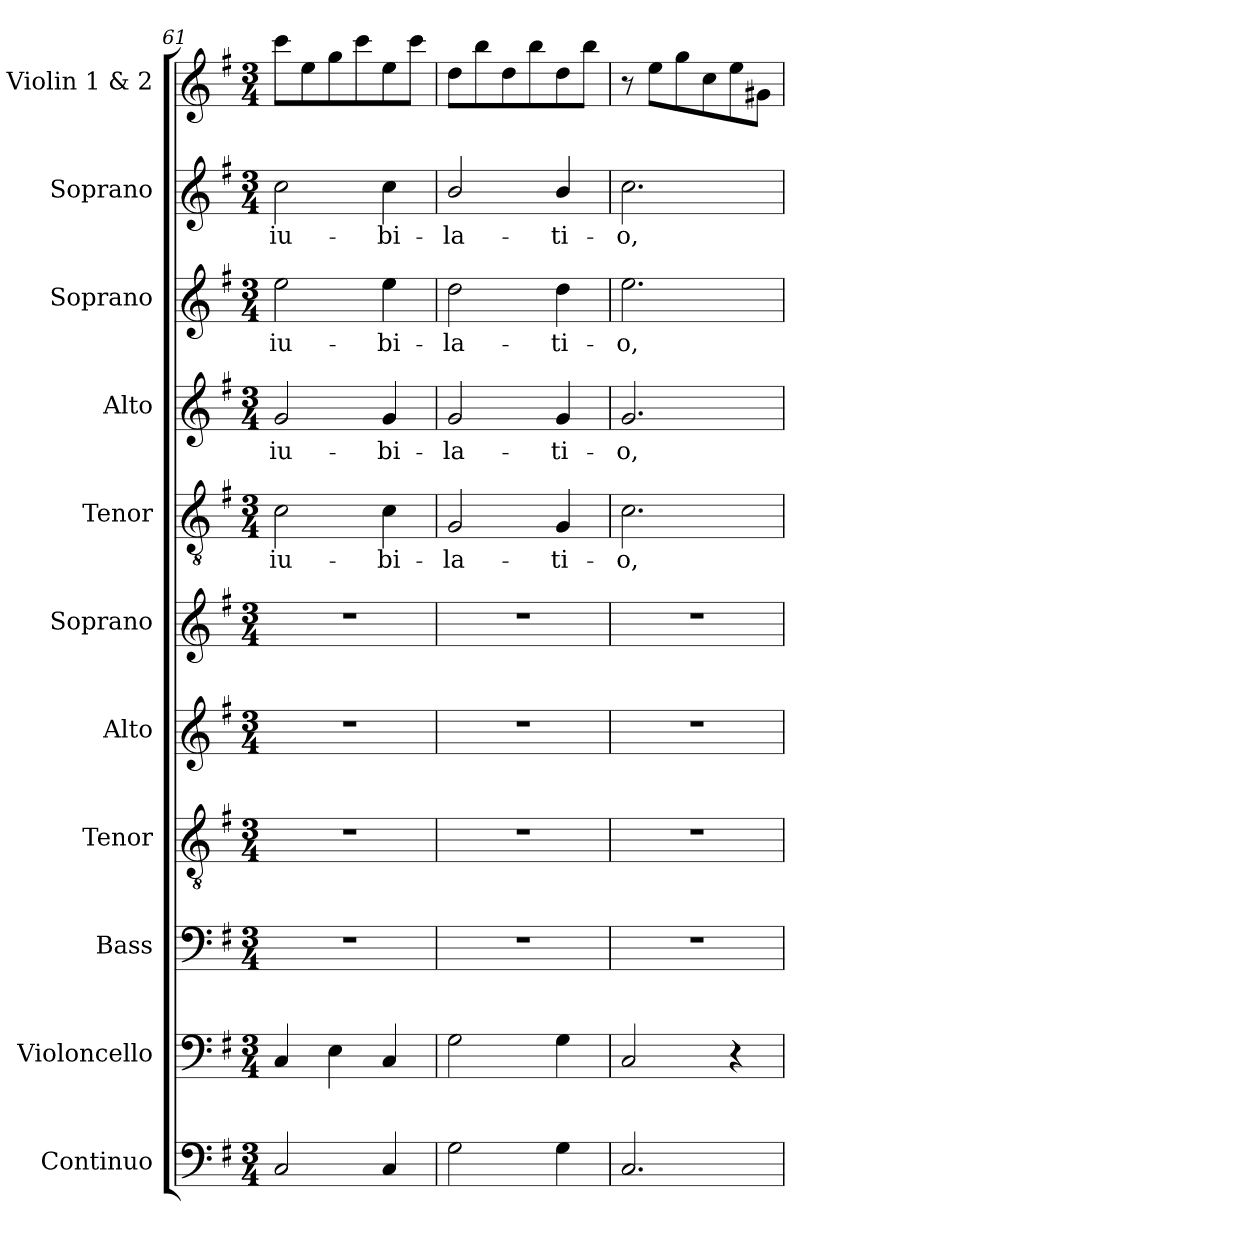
**kern	**kern	**kern	**kern	**kern	**kern	**kern	**text	**kern	**text	**kern	**text	**kern	**text	**kern
*part11	*part10	*part9	*part8	*part7	*part6	*part5	*part5	*part4	*part4	*part3	*part3	*part2	*part2	*part1
*staff11	*staff10	*staff9	*staff8	*staff7	*staff6	*staff5	*staff5	*staff4	*staff4	*staff3	*staff3	*staff2	*staff2	*staff1
*I"Continuo	*I"Violoncello	*I"Bass	*I"Tenor	*I"Alto	*I"Soprano	*I"Tenor	*	*I"Alto	*	*I"Soprano	*	*I"Soprano	*	*I"Violin 1 & 2
*I'Cont.	*I'Vc.	*I'B.	*I'T.	*I'A.	*I'S.	*I'T.	*	*I'A.	*	*I'S.	*	*I'S.	*	*I'Vln. 1/2
*clefF4	*clefF4	*clefF4	*clefGv2	*clefG2	*clefG2	*clefGv2	*	*clefG2	*	*clefG2	*	*clefG2	*	*clefG2
*	*	*	*ITrd7c12	*	*	*ITrd7c12	*	*	*	*	*	*	*	*
*k[f#]	*k[f#]	*k[f#]	*k[f#]	*k[f#]	*k[f#]	*k[f#]	*	*k[f#]	*	*k[f#]	*	*k[f#]	*	*k[f#]
*G:	*G:	*G:	*G:	*G:	*G:	*G:	*	*G:	*	*G:	*	*G:	*	*G:
*M3/4	*M3/4	*M3/4	*M3/4	*M3/4	*M3/4	*M3/4	*	*M3/4	*	*M3/4	*	*M3/4	*	*M3/4
=61	=61	=61	=61	=61	=61	=61	=61	=61	=61	=61	=61	=61	=61	=61
!	!	!LO:N:vis=1	!LO:N:vis=1	!LO:N:vis=1	!LO:N:vis=1	!	!	!	!	!	!	!	!	!
!	!	!	!	!	!	!	!LO:LY:b:color=#000000	!	!	!	!	!	!	!
!	!	!	!	!	!	!	!	!	!LO:LY:b:color=#000000	!	!	!	!	!
!	!	!	!	!	!	!	!	!	!	!	!LO:LY:b:color=#000000	!	!	!
!	!	!	!	!	!	!	!	!	!	!	!	!	!LO:LY:b:color=#000000	!
2Ci/	4Ci/	2.r	2.r	2.r	2.r	2Ci\	iu-	2gi/	iu-	2eei\	iu-	2cci\	iu-	8ccci\L
.	.	.	.	.	.	.	.	.	.	.	.	.	.	8eei\
.	4Ei\	.	.	.	.	.	.	.	.	.	.	.	.	8ggi\
.	.	.	.	.	.	.	.	.	.	.	.	.	.	8ccci\
!	!	!	!	!	!	!	!LO:LY:b:color=#000000	!	!	!	!	!	!	!
!	!	!	!	!	!	!	!	!	!LO:LY:b:color=#000000	!	!	!	!	!
!	!	!	!	!	!	!	!	!	!	!	!LO:LY:b:color=#000000	!	!	!
!	!	!	!	!	!	!	!	!	!	!	!	!	!LO:LY:b:color=#000000	!
4Ci/	4Ci/	.	.	.	.	4Ci\	-bi-	4gi/	-bi-	4eei\	-bi-	4cci\	-bi-	8eei\
.	.	.	.	.	.	.	.	.	.	.	.	.	.	8ccci\J
=62	=62	=62	=62	=62	=62	=62	=62	=62	=62	=62	=62	=62	=62	=62
!	!	!LO:N:vis=1	!LO:N:vis=1	!LO:N:vis=1	!LO:N:vis=1	!	!	!	!	!	!	!	!	!
!	!	!	!	!	!	!	!LO:LY:b:color=#000000	!	!	!	!	!	!	!
!	!	!	!	!	!	!	!	!	!LO:LY:b:color=#000000	!	!	!	!	!
!	!	!	!	!	!	!	!	!	!	!	!LO:LY:b:color=#000000	!	!	!
!	!	!	!	!	!	!	!	!	!	!	!	!	!LO:LY:b:color=#000000	!
2Gi\	2Gi\	2.r	2.r	2.r	2.r	2GGi/	-la-	2gi/	-la-	2ddi\	-la-	2bi/	-la-	8ddi\L
.	.	.	.	.	.	.	.	.	.	.	.	.	.	8bbi\
.	.	.	.	.	.	.	.	.	.	.	.	.	.	8ddi\
.	.	.	.	.	.	.	.	.	.	.	.	.	.	8bbi\
!	!	!	!	!	!	!	!LO:LY:b:color=#000000	!	!	!	!	!	!	!
!	!	!	!	!	!	!	!	!	!LO:LY:b:color=#000000	!	!	!	!	!
!	!	!	!	!	!	!	!	!	!	!	!LO:LY:b:color=#000000	!	!	!
!	!	!	!	!	!	!	!	!	!	!	!	!	!LO:LY:b:color=#000000	!
4Gi\	4Gi\	.	.	.	.	4GGi/	-ti-	4gi/	-ti-	4ddi\	-ti-	4bi/	-ti-	8ddi\
.	.	.	.	.	.	.	.	.	.	.	.	.	.	8bbi\J
!!LO:PB:g=z
=63	=63	=63	=63	=63	=63	=63	=63	=63	=63	=63	=63	=63	=63	=63
!	!	!LO:N:vis=1	!LO:N:vis=1	!LO:N:vis=1	!LO:N:vis=1	!	!	!	!	!	!	!	!	!
!	!	!	!	!	!	!	!LO:LY:b:color=#000000	!	!	!	!	!	!	!
!	!	!	!	!	!	!	!	!	!LO:LY:b:color=#000000	!	!	!	!	!
!	!	!	!	!	!	!	!	!	!	!	!LO:LY:b:color=#000000	!	!	!
!	!	!	!	!	!	!	!	!	!	!	!	!	!LO:LY:b:color=#000000	!
2.Ci/	2Ci/	2.r	2.r	2.r	2.r	2.Ci\	-o,	2.gi/	-o,	2.eei\	-o,	2.cci\	-o,	8r
.	.	.	.	.	.	.	.	.	.	.	.	.	.	8eei\L
.	.	.	.	.	.	.	.	.	.	.	.	.	.	8ggi\
.	.	.	.	.	.	.	.	.	.	.	.	.	.	8cci\
.	4r	.	.	.	.	.	.	.	.	.	.	.	.	8eei\
.	.	.	.	.	.	.	.	.	.	.	.	.	.	8g#Xi\J
=	=	=	=	=	=	=	=	=	=	=	=	=	=	=
*-	*-	*-	*-	*-	*-	*-	*-	*-	*-	*-	*-	*-	*-	*-
